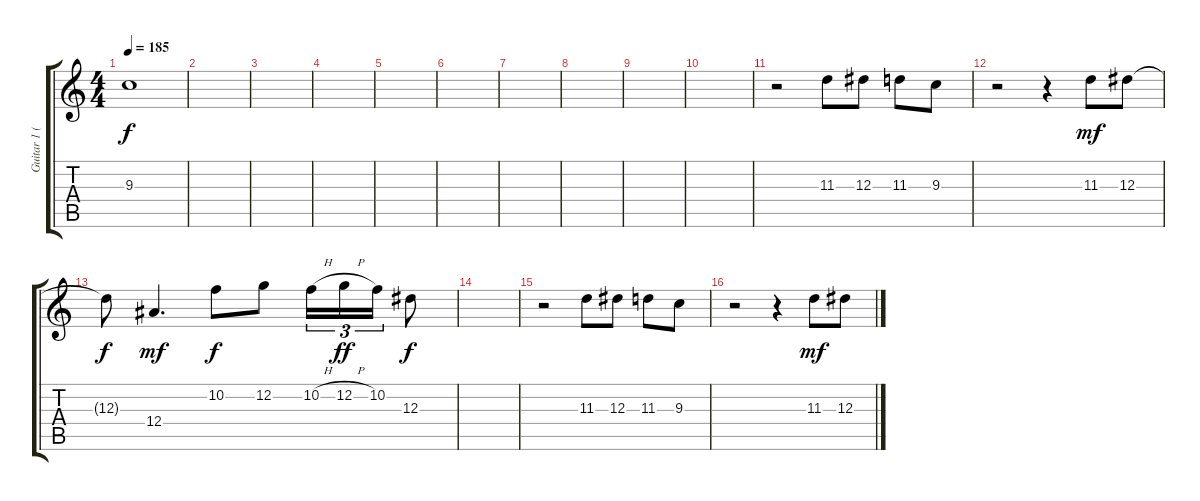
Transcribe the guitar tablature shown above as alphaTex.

\track ("Guitar 1 (Lead)" "Guitar 1 (") {instrument distortionguitar}
\staff {score tabs}
\tuning (C4 G3 Eb3 Bb2 F2 C2) {hide}
\ts (4 4)
\tempo 185
\clef g2
\ks c
9.3{t}.1{dy f} |
|
|
|
|
|
|
|
|
|
r.2{balance 7} 11.3.8 12.3.8 11.3.8 9.3.8 |
r.2 r.4 11.3.8{dy mf} 12.3.8 |
12.3{t}.8{dy f} 12.4.4{d dy mf} 10.2.8{dy f} 12.2.8 10.2{h}.16{tu (3 2)} 12.2{h}.16{tu (3 2) dy ff} 10.2.16{tu (3 2)} 12.3.8{dy f} |
|
r.2 11.3.8 12.3.8 11.3.8 9.3.8 |
r.2 r.4 11.3.8{dy mf} 12.3.8
